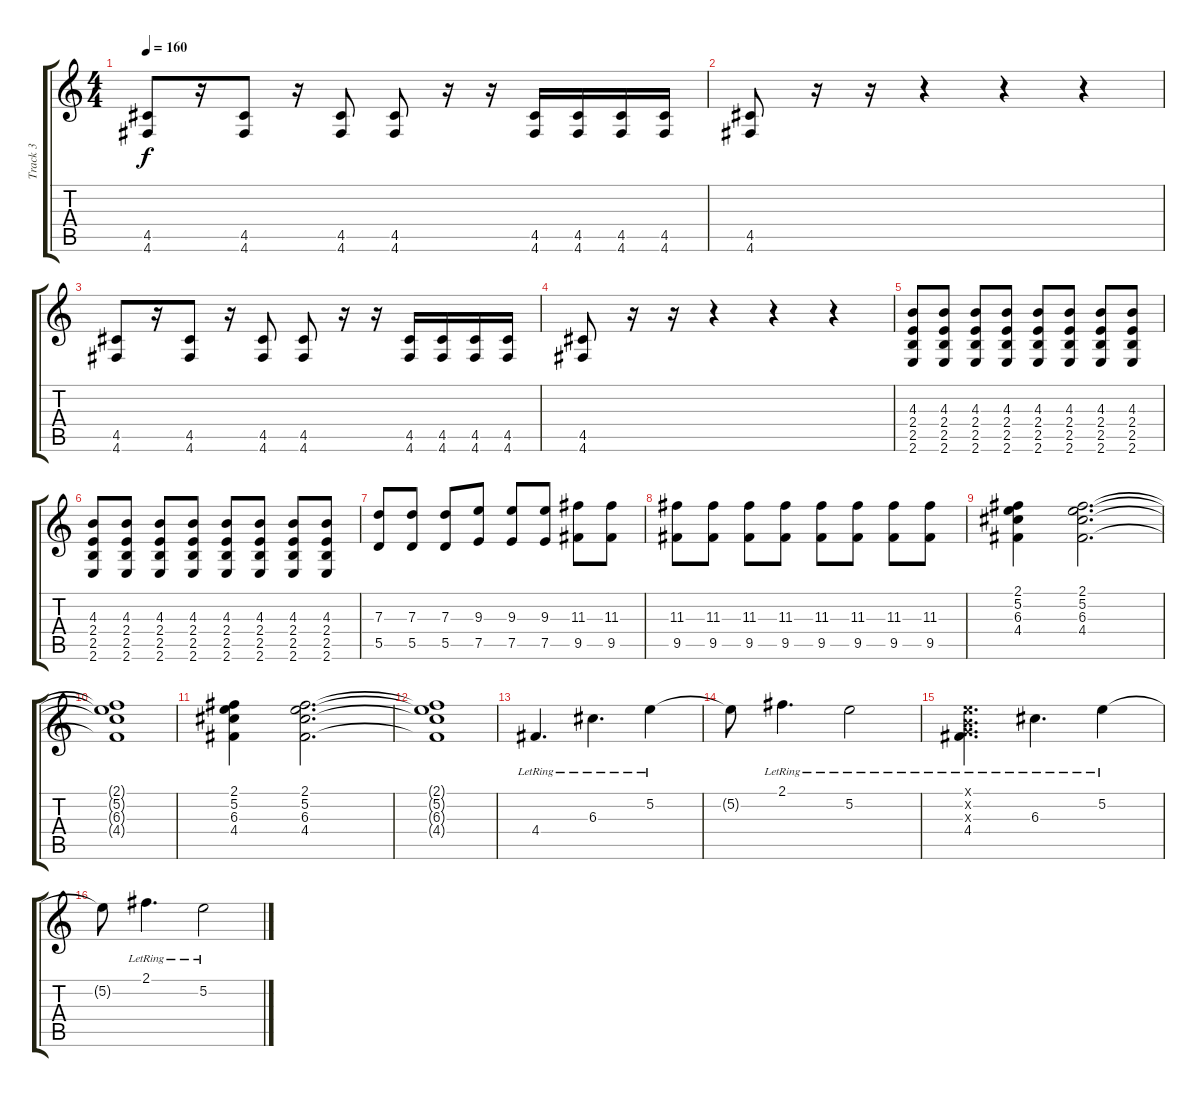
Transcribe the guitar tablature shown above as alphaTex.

\track ("Track 3" "Track 3") {instrument distortionguitar}
\staff {score tabs}
\tuning (E4 B3 G3 D3 A2 D2) {hide}
\ts (4 4)
\tempo 160
\clef g2
\ks c
(4.5 4.6).8{dy f} r.16 (4.5 4.6).8 r.16 (4.5 4.6).8 (4.5 4.6).8 r.16 r.16 (4.5 4.6).16 (4.5 4.6).16 (4.5 4.6).16 (4.5 4.6).16 |
(4.5 4.6).8 r.16 r.16 r.4 r.4 r.4 |
(4.5 4.6).8 r.16 (4.5 4.6).8 r.16 (4.5 4.6).8 (4.5 4.6).8 r.16 r.16 (4.5 4.6).16 (4.5 4.6).16 (4.5 4.6).16 (4.5 4.6).16 |
(4.5 4.6).8 r.16 r.16 r.4 r.4 r.4 |
(4.3 2.4 2.5 2.6).8 (4.3 2.4 2.5 2.6).8 (4.3 2.4 2.5 2.6).8 (4.3 2.4 2.5 2.6).8 (4.3 2.4 2.5 2.6).8 (4.3 2.4 2.5 2.6).8 (4.3 2.4 2.5 2.6).8 (4.3 2.4 2.5 2.6).8 |
(4.3 2.4 2.5 2.6).8 (4.3 2.4 2.5 2.6).8 (4.3 2.4 2.5 2.6).8 (4.3 2.4 2.5 2.6).8 (4.3 2.4 2.5 2.6).8 (4.3 2.4 2.5 2.6).8 (4.3 2.4 2.5 2.6).8 (4.3 2.4 2.5 2.6).8 |
(7.3 5.5).8 (7.3 5.5).8 (7.3 5.5).8 (9.3 7.5).8 (9.3 7.5).8 (9.3 7.5).8 (11.3 9.5).8 (11.3 9.5).8 |
(11.3 9.5).8 (11.3 9.5).8 (11.3 9.5).8 (11.3 9.5).8 (11.3 9.5).8 (11.3 9.5).8 (11.3 9.5).8 (11.3 9.5).8 |
(2.1 5.2 6.3 4.4).4 (2.1 5.2 6.3 4.4).2{d} |
(2.1{t} 5.2{t} 6.3{t} 4.4{t}).1 |
(2.1 5.2 6.3 4.4).4 (2.1 5.2 6.3 4.4).2{d} |
(2.1{t} 5.2{t} 6.3{t} 4.4{t}).1 |
4.4{lr}.4{d} 6.3{lr}.4{d} 5.2{lr}.4 |
5.2{t}.8 2.1{lr}.4{d} 5.2{lr}.2 |
(0.1{x} 0.2{x} 0.3{x} 4.4{lr}).4{d} 6.3{lr}.4{d} 5.2{lr}.4 |
5.2{t}.8 2.1{lr}.4{d} 5.2{lr}.2
